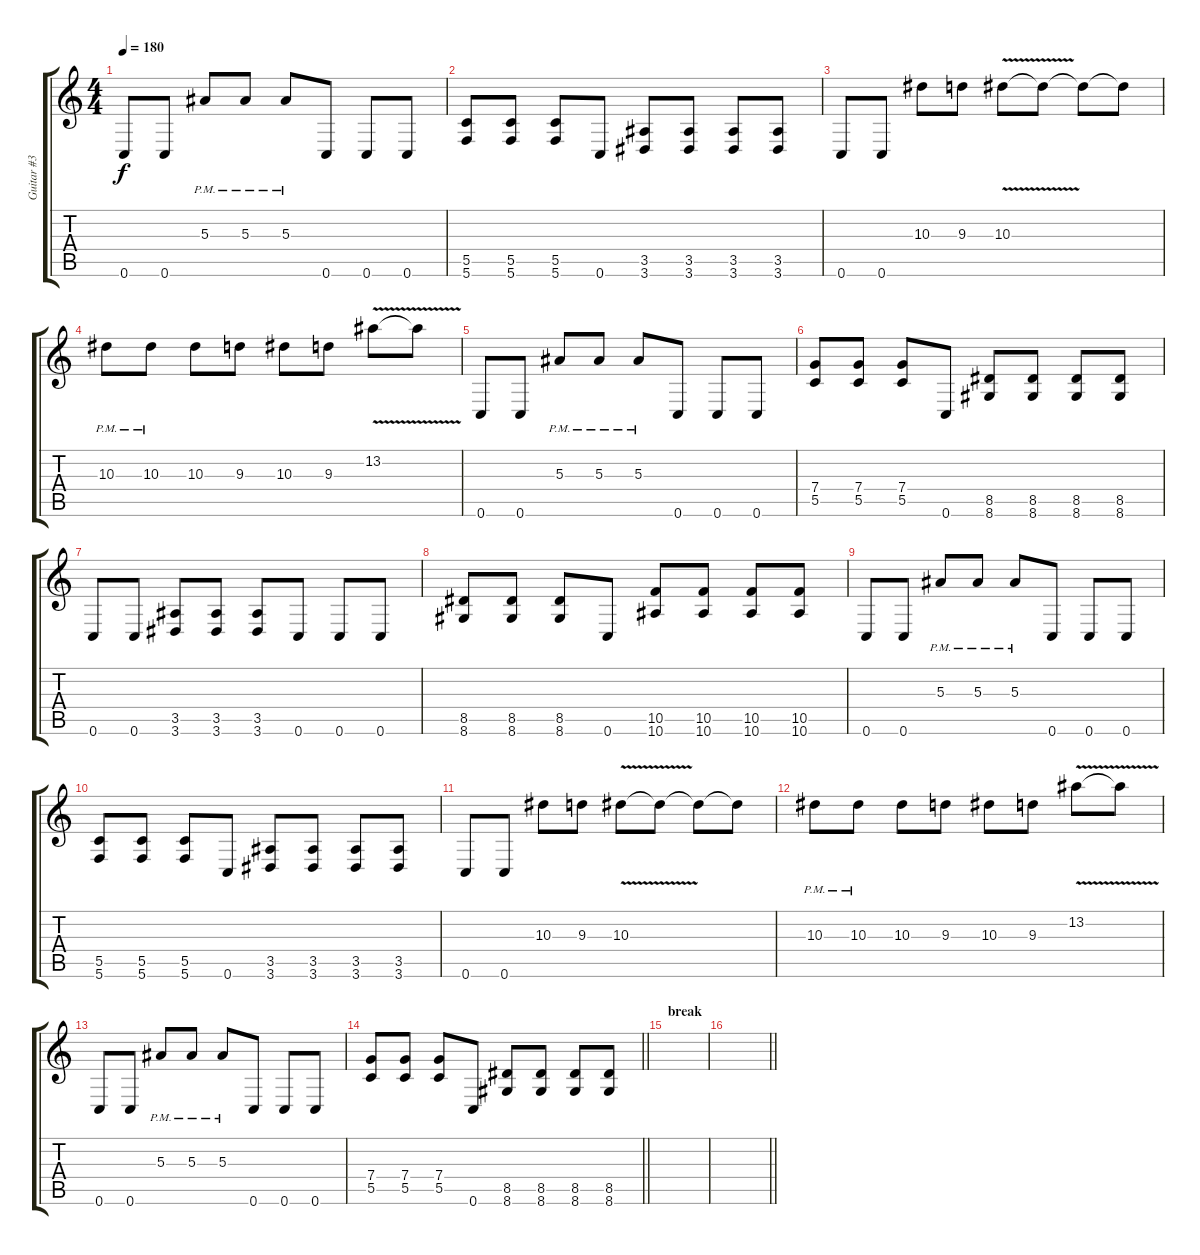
\track ("Guitar #3" "Guitar #3") {instrument distortionguitar}
\staff {score tabs}
\tuning (D4 A3 F3 C3 G2 C2) {hide}
\ts (4 4)
\tempo 180
\clef g2
\ks c
0.6.8{dy f} 0.6.8 5.3{pm}.8 5.3{pm}.8 5.3{pm}.8 0.6.8 0.6.8 0.6.8 |
(5.5 5.6).8 (5.5 5.6).8 (5.5 5.6).8 0.6.8 (3.5 3.6).8 (3.5 3.6).8 (3.5 3.6).8 (3.5 3.6).8 |
0.6.8 0.6.8 10.3.8 9.3.8 10.3{v}.8 10.3{t}.8 10.3{t}.8 10.3{t}.8 |
10.3{pm}.8 10.3{pm}.8 10.3.8 9.3.8 10.3.8 9.3.8 13.2{v}.8 13.2{t}.8 |
0.6.8 0.6.8 5.3{pm}.8 5.3{pm}.8 5.3{pm}.8 0.6.8 0.6.8 0.6.8 |
(7.4 5.5).8 (7.4 5.5).8 (7.4 5.5).8 0.6.8 (8.5 8.6).8 (8.5 8.6).8 (8.5 8.6).8 (8.5 8.6).8 |
0.6.8 0.6.8 (3.5 3.6).8 (3.5 3.6).8 (3.5 3.6).8 0.6.8 0.6.8 0.6.8 |
(8.5 8.6).8 (8.5 8.6).8 (8.5 8.6).8 0.6.8 (10.5 10.6).8 (10.5 10.6).8 (10.5 10.6).8 (10.5 10.6).8 |
0.6.8 0.6.8 5.3{pm}.8 5.3{pm}.8 5.3{pm}.8 0.6.8 0.6.8 0.6.8 |
(5.5 5.6).8 (5.5 5.6).8 (5.5 5.6).8 0.6.8 (3.5 3.6).8 (3.5 3.6).8 (3.5 3.6).8 (3.5 3.6).8 |
0.6.8 0.6.8 10.3.8 9.3.8 10.3{v}.8 10.3{t}.8 10.3{t}.8 10.3{t}.8 |
10.3{pm}.8 10.3{pm}.8 10.3.8 9.3.8 10.3.8 9.3.8 13.2{v}.8 13.2{t}.8 |
0.6.8 0.6.8 5.3{pm}.8 5.3{pm}.8 5.3{pm}.8 0.6.8 0.6.8 0.6.8 |
\barLineRight lightlight
(7.4 5.5).8 (7.4 5.5).8 (7.4 5.5).8 0.6.8 (8.5 8.6).8 (8.5 8.6).8 (8.5 8.6).8 (8.5 8.6).8 |
\section ("" "break")
|
\barLineRight lightlight
